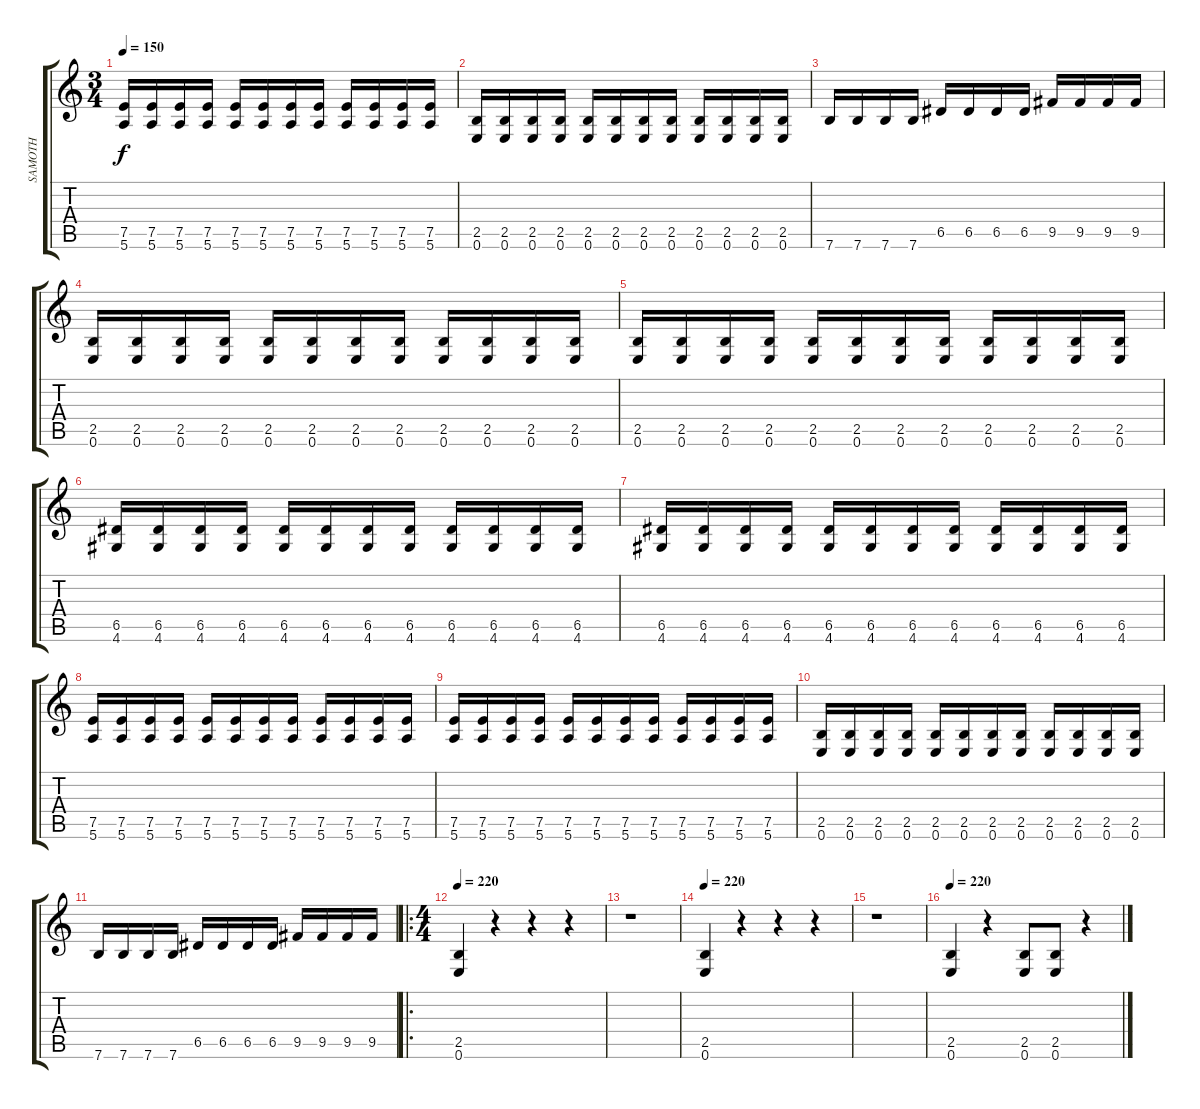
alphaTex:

\track ("SAMOTH" "SAMOTH") {instrument distortionguitar}
\staff {score tabs}
\tuning (E4 B3 G3 D3 A2 E2) {hide}
\ts (3 4)
\tempo 150
\clef g2
\ks c
(7.5 5.6).16{dy f} (7.5 5.6).16 (7.5 5.6).16 (7.5 5.6).16 (7.5 5.6).16 (7.5 5.6).16 (7.5 5.6).16 (7.5 5.6).16 (7.5 5.6).16 (7.5 5.6).16 (7.5 5.6).16 (7.5 5.6).16 |
(2.5 0.6).16 (2.5 0.6).16 (2.5 0.6).16 (2.5 0.6).16 (2.5 0.6).16 (2.5 0.6).16 (2.5 0.6).16 (2.5 0.6).16 (2.5 0.6).16 (2.5 0.6).16 (2.5 0.6).16 (2.5 0.6).16 |
7.6.16 7.6.16 7.6.16 7.6.16 6.5.16 6.5.16 6.5.16 6.5.16 9.5.16 9.5.16 9.5.16 9.5.16 |
(2.5 0.6).16 (2.5 0.6).16 (2.5 0.6).16 (2.5 0.6).16 (2.5 0.6).16 (2.5 0.6).16 (2.5 0.6).16 (2.5 0.6).16 (2.5 0.6).16 (2.5 0.6).16 (2.5 0.6).16 (2.5 0.6).16 |
(2.5 0.6).16 (2.5 0.6).16 (2.5 0.6).16 (2.5 0.6).16 (2.5 0.6).16 (2.5 0.6).16 (2.5 0.6).16 (2.5 0.6).16 (2.5 0.6).16 (2.5 0.6).16 (2.5 0.6).16 (2.5 0.6).16 |
(6.5 4.6).16 (6.5 4.6).16 (6.5 4.6).16 (6.5 4.6).16 (6.5 4.6).16 (6.5 4.6).16 (6.5 4.6).16 (6.5 4.6).16 (6.5 4.6).16 (6.5 4.6).16 (6.5 4.6).16 (6.5 4.6).16 |
(6.5 4.6).16 (6.5 4.6).16 (6.5 4.6).16 (6.5 4.6).16 (6.5 4.6).16 (6.5 4.6).16 (6.5 4.6).16 (6.5 4.6).16 (6.5 4.6).16 (6.5 4.6).16 (6.5 4.6).16 (6.5 4.6).16 |
(7.5 5.6).16 (7.5 5.6).16 (7.5 5.6).16 (7.5 5.6).16 (7.5 5.6).16 (7.5 5.6).16 (7.5 5.6).16 (7.5 5.6).16 (7.5 5.6).16 (7.5 5.6).16 (7.5 5.6).16 (7.5 5.6).16 |
(7.5 5.6).16 (7.5 5.6).16 (7.5 5.6).16 (7.5 5.6).16 (7.5 5.6).16 (7.5 5.6).16 (7.5 5.6).16 (7.5 5.6).16 (7.5 5.6).16 (7.5 5.6).16 (7.5 5.6).16 (7.5 5.6).16 |
(2.5 0.6).16 (2.5 0.6).16 (2.5 0.6).16 (2.5 0.6).16 (2.5 0.6).16 (2.5 0.6).16 (2.5 0.6).16 (2.5 0.6).16 (2.5 0.6).16 (2.5 0.6).16 (2.5 0.6).16 (2.5 0.6).16 |
7.6.16 7.6.16 7.6.16 7.6.16 6.5.16 6.5.16 6.5.16 6.5.16 9.5.16 9.5.16 9.5.16 9.5.16 |
\ro
\ts (4 4)
\tempo 220
(2.5 0.6).4 r.4 r.4 r.4 |
r.1 |
\tempo 220
(2.5 0.6).4 r.4 r.4 r.4 |
r.1 |
\tempo 220
(2.5 0.6).4 r.4 (2.5 0.6).8 (2.5 0.6).8 r.4
